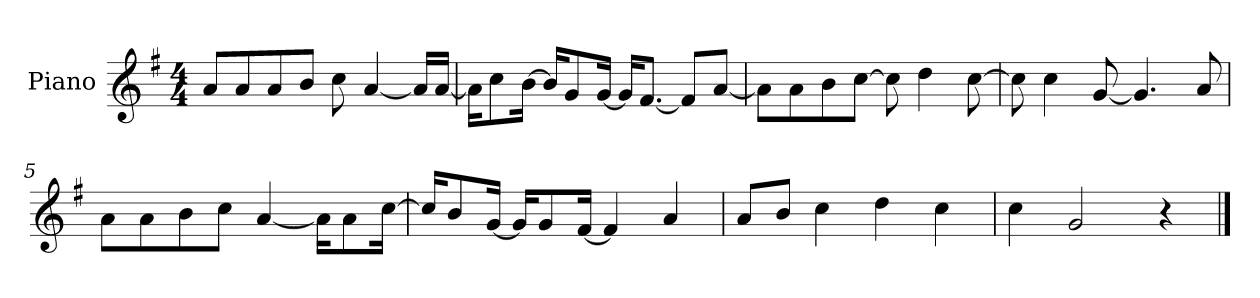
**kern
*part1
*staff1
*I"Piano
*I'P-no
*clefG2
*k[f#]
*M4/4
*MM90
=1
8a/L
8a/
8a/
8b/J
8cc\
[4a/
16a/LL]
[16a/JJ
=2
16a\KL]
8cc\
[16b\Jk
16b/KL]
8g/
[16g/Jk
16g/KL]
[8.f#/J
8f#/L]
[8a/J
=3
8a\L]
8a\
8b\
[8cc\J
8cc\]
4dd\
[8cc\
=4
8cc\]
4cc\
[8g/
4.g/]
8a/
!!LO:LB:g=z
=5
8a\L
8a\
8b\
8cc\J
[4a/
16a\KL]
8a\
[16cc\Jk
=6
16cc/KL]
8b/
[16g/Jk
16g/KL]
8g/
[16f#/Jk
4f#/]
4a/
=7
8a/L
8b/J
4cc\
4dd\
4cc\
=8
4cc\
2g/
4r
==
*-
